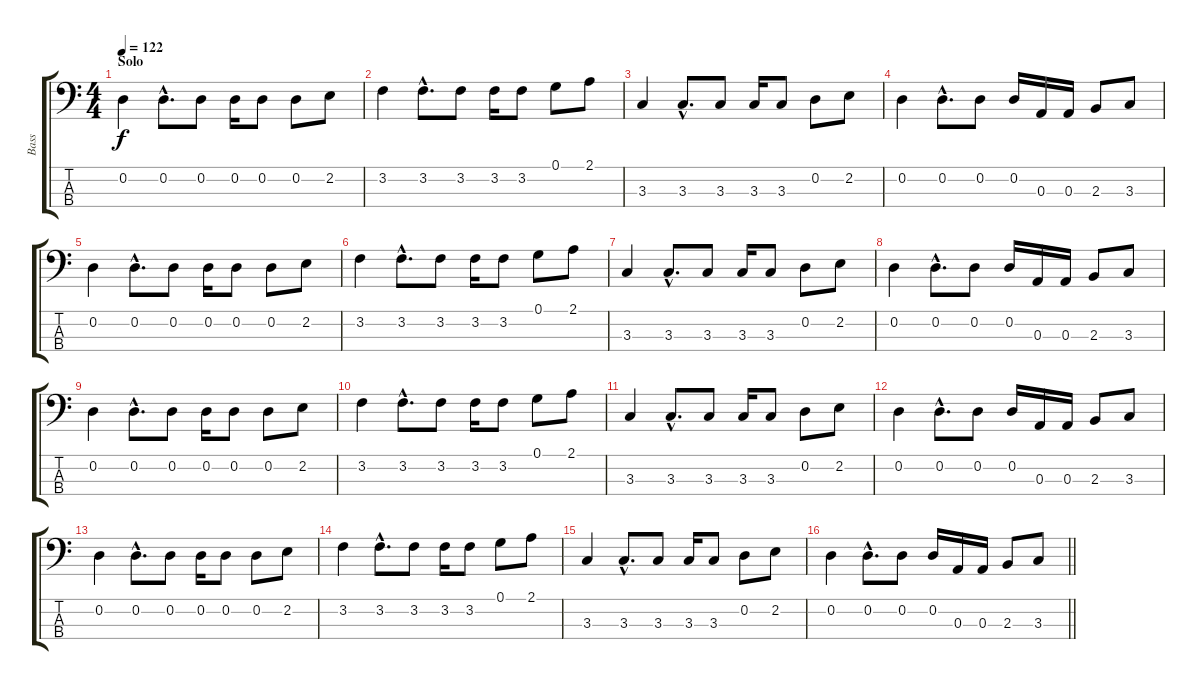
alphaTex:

\track ("Bass" "Bass") {instrument electricbassfinger}
\staff {score tabs}
\tuning (G2 D2 A1 E1) {hide}
\ts (4 4)
\section ("" "Solo")
\tempo 122
\clef f4
\ks c
0.2.4{dy f} 0.2{hac}.8{d} 0.2.8 0.2.16 0.2.8 0.2.8 2.2.8 |
3.2.4 3.2{hac}.8{d} 3.2.8 3.2.16 3.2.8 0.1.8 2.1.8 |
3.3.4 3.3{hac}.8{d} 3.3.8 3.3.16 3.3.8 0.2.8 2.2.8 |
0.2.4 0.2{hac}.8{d} 0.2.8 0.2.16 0.3.16 0.3.16 2.3.8 3.3.8 |
0.2.4 0.2{hac}.8{d} 0.2.8 0.2.16 0.2.8 0.2.8 2.2.8 |
3.2.4 3.2{hac}.8{d} 3.2.8 3.2.16 3.2.8 0.1.8 2.1.8 |
3.3.4 3.3{hac}.8{d} 3.3.8 3.3.16 3.3.8 0.2.8 2.2.8 |
0.2.4 0.2{hac}.8{d} 0.2.8 0.2.16 0.3.16 0.3.16 2.3.8 3.3.8 |
0.2.4 0.2{hac}.8{d} 0.2.8 0.2.16 0.2.8 0.2.8 2.2.8 |
3.2.4 3.2{hac}.8{d} 3.2.8 3.2.16 3.2.8 0.1.8 2.1.8 |
3.3.4 3.3{hac}.8{d} 3.3.8 3.3.16 3.3.8 0.2.8 2.2.8 |
0.2.4 0.2{hac}.8{d} 0.2.8 0.2.16 0.3.16 0.3.16 2.3.8 3.3.8 |
0.2.4 0.2{hac}.8{d} 0.2.8 0.2.16 0.2.8 0.2.8 2.2.8 |
3.2.4 3.2{hac}.8{d} 3.2.8 3.2.16 3.2.8 0.1.8 2.1.8 |
3.3.4 3.3{hac}.8{d} 3.3.8 3.3.16 3.3.8 0.2.8 2.2.8 |
\barLineRight lightlight
0.2.4 0.2{hac}.8{d} 0.2.8 0.2.16 0.3.16 0.3.16 2.3.8 3.3.8
